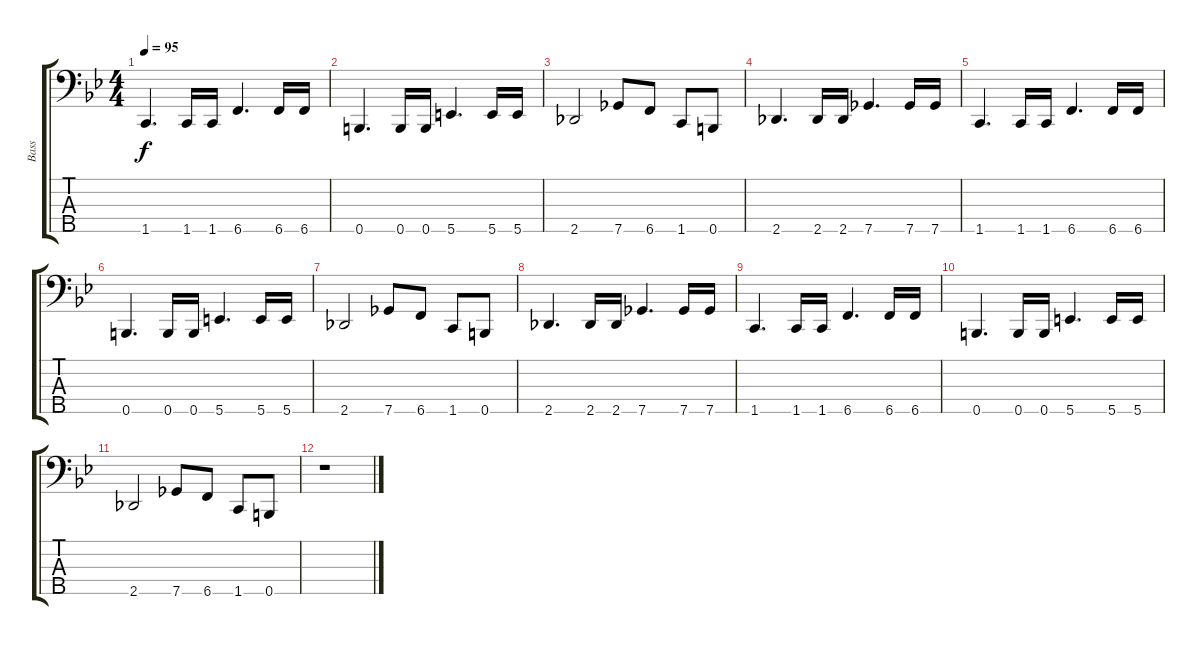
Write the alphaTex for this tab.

\track ("Bass" "Bass") {instrument electricbasspick}
\staff {score tabs}
\tuning (G2 D2 A1 E1 B0) {hide}
\ts (4 4)
\tempo 95
\clef f4
\ks gminor
1.5.4{d dy f} 1.5.16 1.5.16 6.5.4{d} 6.5.16 6.5.16 |
0.5.4{d} 0.5.16 0.5.16 5.5.4{d} 5.5.16 5.5.16 |
2.5.2 7.5.8 6.5.8 1.5.8 0.5.8 |
2.5.4{d} 2.5.16 2.5.16 7.5.4{d} 7.5.16 7.5.16 |
1.5.4{d} 1.5.16 1.5.16 6.5.4{d} 6.5.16 6.5.16 |
0.5.4{d} 0.5.16 0.5.16 5.5.4{d} 5.5.16 5.5.16 |
2.5.2 7.5.8 6.5.8 1.5.8 0.5.8 |
2.5.4{d} 2.5.16 2.5.16 7.5.4{d} 7.5.16 7.5.16 |
1.5.4{d} 1.5.16 1.5.16 6.5.4{d} 6.5.16 6.5.16 |
0.5.4{d} 0.5.16 0.5.16 5.5.4{d} 5.5.16 5.5.16 |
2.5.2 7.5.8 6.5.8 1.5.8 0.5.8 |
r.1
